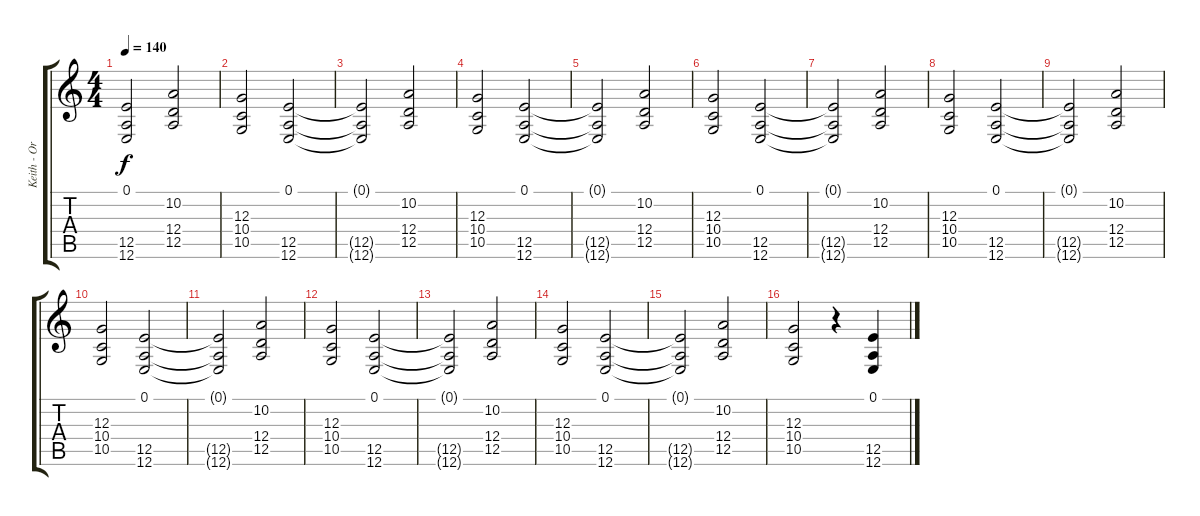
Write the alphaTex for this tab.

\track ("Keith - Organ LH" "Keith - Or") {instrument percussiveorgan}
\staff {score tabs}
\tuning (E4 B3 G3 D3 A2 E2) {hide}
\ts (4 4)
\tempo 140
\clef g2
\ks c
(0.1{t} 12.5{t} 12.6{t}).2{dy f} (10.2 12.4 12.5).2 |
(12.3 10.4 10.5).2 (0.1 12.5 12.6).2 |
(0.1{t} 12.5{t} 12.6{t}).2 (10.2 12.4 12.5).2 |
(12.3 10.4 10.5).2 (0.1 12.5 12.6).2 |
(0.1{t} 12.5{t} 12.6{t}).2 (10.2 12.4 12.5).2 |
(12.3 10.4 10.5).2 (0.1 12.5 12.6).2 |
(0.1{t} 12.5{t} 12.6{t}).2 (10.2 12.4 12.5).2 |
(12.3 10.4 10.5).2 (0.1 12.5 12.6).2 |
(0.1{t} 12.5{t} 12.6{t}).2 (10.2 12.4 12.5).2 |
(12.3 10.4 10.5).2 (0.1 12.5 12.6).2 |
(0.1{t} 12.5{t} 12.6{t}).2 (10.2 12.4 12.5).2 |
(12.3 10.4 10.5).2 (0.1 12.5 12.6).2 |
(0.1{t} 12.5{t} 12.6{t}).2 (10.2 12.4 12.5).2 |
(12.3 10.4 10.5).2 (0.1 12.5 12.6).2 |
(0.1{t} 12.5{t} 12.6{t}).2 (10.2 12.4 12.5).2 |
(12.3 10.4 10.5).2 r.4 (0.1 12.5 12.6).4
